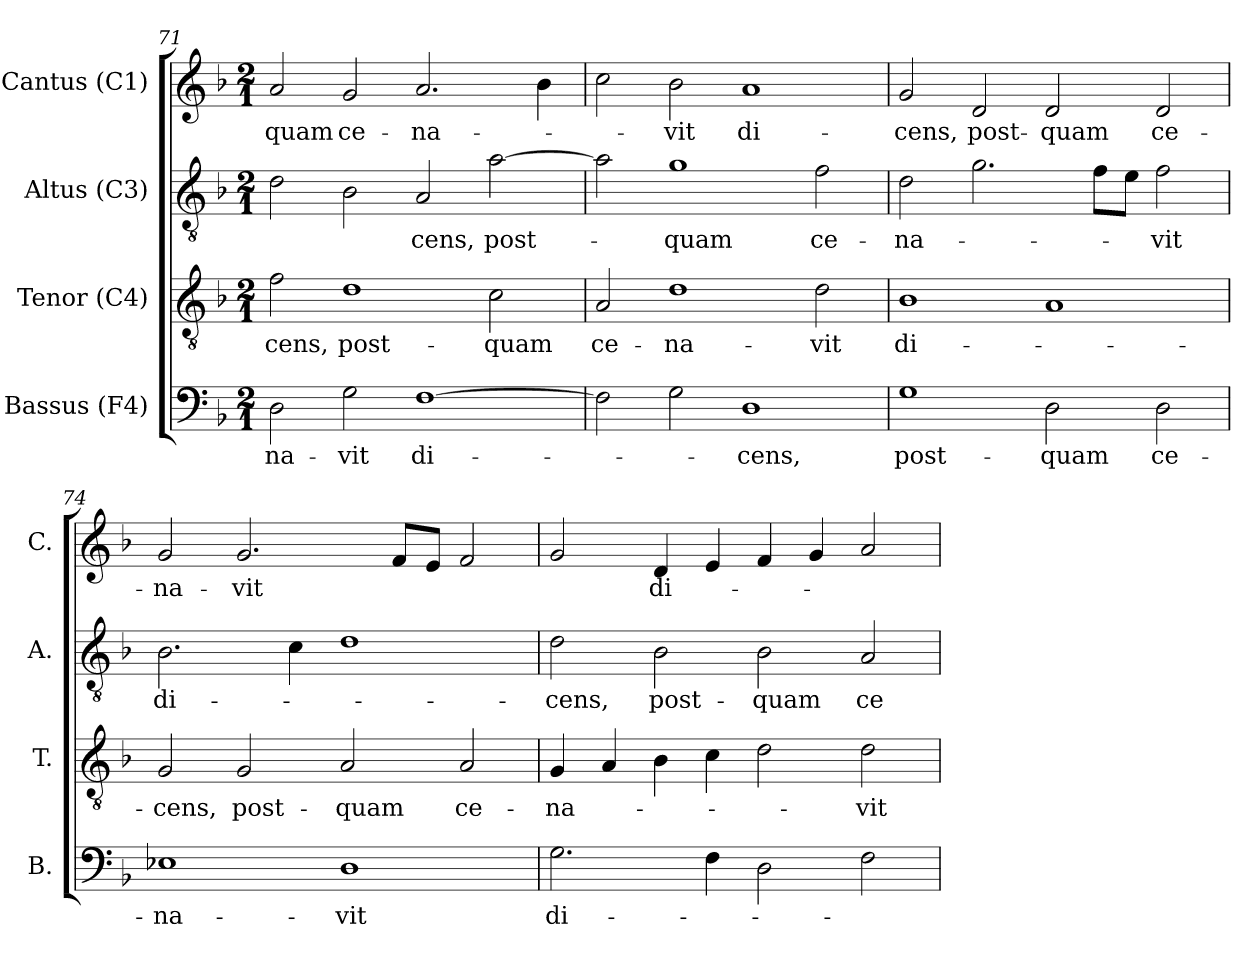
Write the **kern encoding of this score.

**kern	**text	**kern	**text	**kern	**text	**kern	**text
*part4	*part4	*part3	*part3	*part2	*part2	*part1	*part1
*staff4	*staff4	*staff3	*staff3	*staff2	*staff2	*staff1	*staff1
*I"Bassus (F4)	*	*I"Tenor (C4)	*	*I"Altus (C3)	*	*I"Cantus (C1)	*
*I'B.	*	*I'T.	*	*I'A.	*	*I'C.	*
*clefF4	*	*clefGv2	*	*clefGv2	*	*clefG2	*
*	*	*ITrd7c12	*	*ITrd7c12	*	*	*
*k[b-]	*	*k[b-]	*	*k[b-]	*	*k[b-]	*
*F:	*	*F:	*	*F:	*	*F:	*
*M2/1	*	*M2/1	*	*M2/1	*	*M2/1	*
=71	=71	=71	=71	=71	=71	=71	=71
!	!LO:LY:b:color=#000000	!	!	!	!	!	!
!	!	!	!LO:LY:b:color=#000000	!	!	!	!
!	!	!	!	!	!	!	!LO:LY:b:color=#000000
2Di\	-na-	2Fi\	-cens,	2Di\	.	2ai/	-quam
!	!LO:LY:b:color=#000000	!	!	!	!	!	!
!	!	!	!LO:LY:b:color=#000000	!	!	!	!
!	!	!	!	!	!	!	!LO:LY:b:color=#000000
2Gi\	-vit	1Di	post-	2BB-i\	.	2gi/	ce-
!	!LO:LY:b:color=#000000	!	!	!	!	!	!
!	!	!	!	!	!LO:LY:b:color=#000000	!	!
!	!	!	!	!	!	!	!LO:LY:b:color=#000000
[1Fi	di-	.	.	2AAi/	-cens,	2.ai/	-na-
!	!	!	!LO:LY:b:color=#000000	!	!	!	!
!	!	!	!	!	!LO:LY:b:color=#000000	!	!
.	.	2Ci\	-quam	[2Ai\	post-	.	.
.	.	.	.	.	.	4b-i\	.
!!LO:LB:g=z
=72	=72	=72	=72	=72	=72	=72	=72
!	!	!	!LO:LY:b:color=#000000	!	!	!	!
2Fi\]	.	2AAi/	ce-	2Ai\]	.	2cci\	.
!	!	!	!LO:LY:b:color=#000000	!	!	!	!
!	!	!	!	!	!LO:LY:b:color=#000000	!	!
!	!	!	!	!	!	!	!LO:LY:b:color=#000000
2Gi\	.	1Di	-na-	1Gi	-quam	2b-i\	-vit
!	!LO:LY:b:color=#000000	!	!	!	!	!	!
!	!	!	!	!	!	!	!LO:LY:b:color=#000000
1Di	-cens,	.	.	.	.	1ai	di-
!	!	!	!LO:LY:b:color=#000000	!	!	!	!
!	!	!	!	!	!LO:LY:b:color=#000000	!	!
.	.	2Di\	-vit	2Fi\	ce-	.	.
=73	=73	=73	=73	=73	=73	=73	=73
!	!LO:LY:b:color=#000000	!	!	!	!	!	!
!	!	!	!LO:LY:b:color=#000000	!	!	!	!
!	!	!	!	!	!LO:LY:b:color=#000000	!	!
!	!	!	!	!	!	!	!LO:LY:b:color=#000000
1Gi	post-	1BB-i	di-	2Di\	-na-	2gi/	-cens,
!	!	!	!	!	!	!	!LO:LY:b:color=#000000
.	.	.	.	2.Gi\	.	2di/	post-
!	!LO:LY:b:color=#000000	!	!	!	!	!	!
!	!	!	!	!	!	!	!LO:LY:b:color=#000000
2Di\	-quam	1AAi	.	.	.	2di/	-quam
.	.	.	.	8Fi\L	.	.	.
.	.	.	.	8Ei\J	.	.	.
!	!LO:LY:b:color=#000000	!	!	!	!	!	!
!	!	!	!	!	!LO:LY:b:color=#000000	!	!
!	!	!	!	!	!	!	!LO:LY:b:color=#000000
2Di\	ce-	.	.	2Fi\	-vit	2di/	ce-
=74	=74	=74	=74	=74	=74	=74	=74
!	!LO:LY:b:color=#000000	!	!	!	!	!	!
!	!	!	!LO:LY:b:color=#000000	!	!	!	!
!	!	!	!	!	!LO:LY:b:color=#000000	!	!
!	!	!	!	!	!	!	!LO:LY:b:color=#000000
1E-Xi	-na-	2GGi/	-cens,	2.BB-i\	di-	2gi/	-na-
!	!	!	!LO:LY:b:color=#000000	!	!	!	!
!	!	!	!	!	!	!	!LO:LY:b:color=#000000
.	.	2GGi/	post-	.	.	2.gi/	-vit
.	.	.	.	4Ci\	.	.	.
!	!LO:LY:b:color=#000000	!	!	!	!	!	!
!	!	!	!LO:LY:b:color=#000000	!	!	!	!
1Di	-vit	2AAi/	-quam	1Di	.	.	.
.	.	.	.	.	.	8fi/L	.
.	.	.	.	.	.	8ei/J	.
!	!	!	!LO:LY:b:color=#000000	!	!	!	!
.	.	2AAi/	ce-	.	.	2fi/	.
=75	=75	=75	=75	=75	=75	=75	=75
!	!LO:LY:b:color=#000000	!	!	!	!	!	!
!	!	!	!LO:LY:b:color=#000000	!	!	!	!
!	!	!	!	!	!LO:LY:b:color=#000000	!	!
2.Gi\	di-	4GGi/	-na-	2Di\	-cens,	2gi/	.
.	.	4AAi/	.	.	.	.	.
!	!	!	!	!	!LO:LY:b:color=#000000	!	!
!	!	!	!	!	!	!	!LO:LY:b:color=#000000
.	.	4BB-i\	.	2BB-i\	post-	4di/	di-
4Fi\	.	4Ci\	.	.	.	4ei/	.
!	!	!	!	!	!LO:LY:b:color=#000000	!	!
2Di\	.	2Di\	.	2BB-i\	-quam	4fi/	.
.	.	.	.	.	.	4gi/	.
!	!	!	!LO:LY:b:color=#000000	!	!	!	!
!	!	!	!	!	!LO:LY:b:color=#000000	!	!
2Fi\	.	2Di\	-vit	2AAi/	ce-	2ai/	.
=	=	=	=	=	=	=	=
*-	*-	*-	*-	*-	*-	*-	*-
